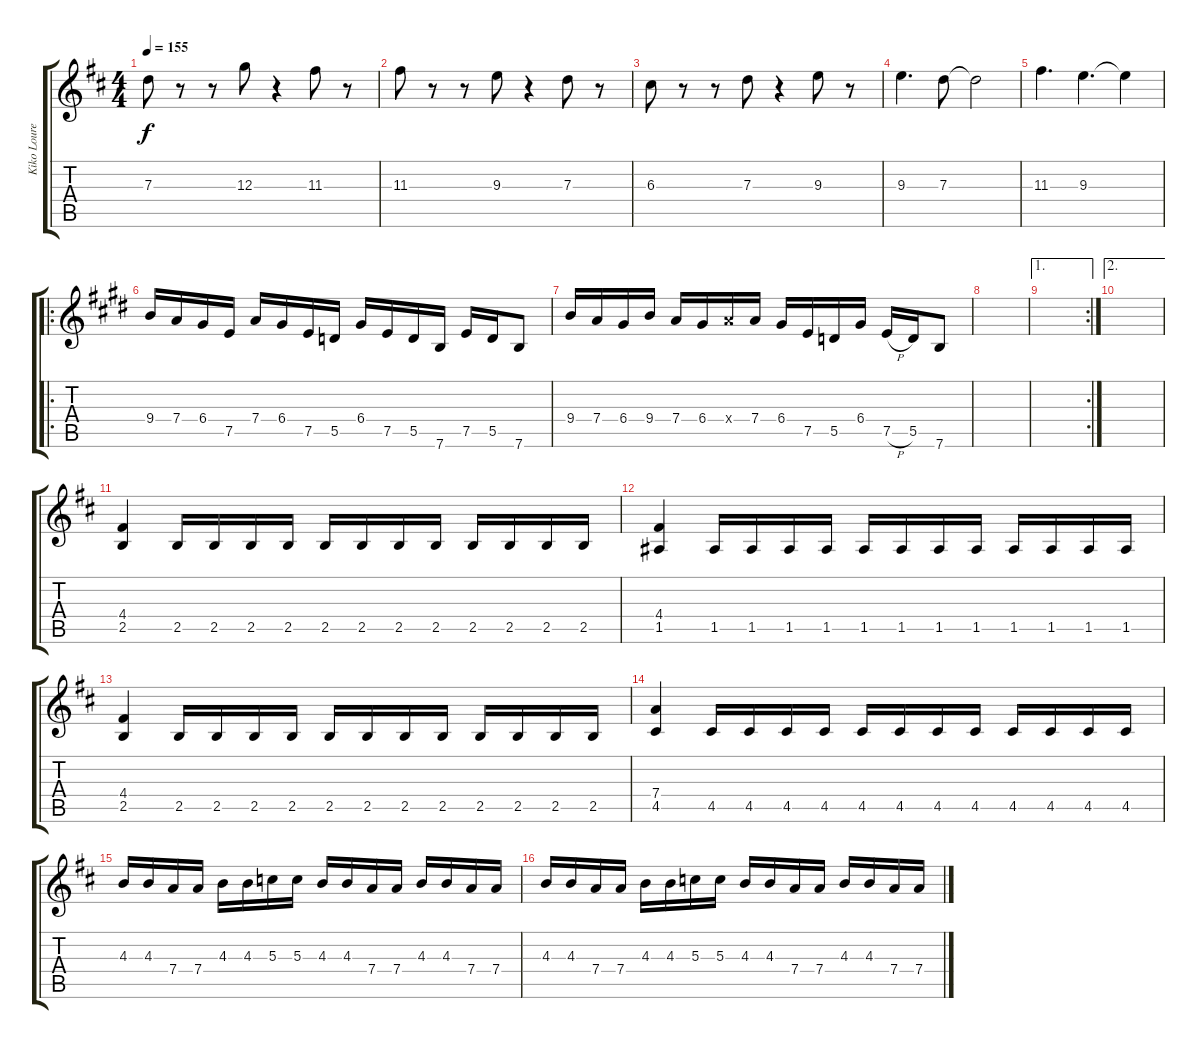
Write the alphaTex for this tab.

\track ("Kiko Loureiro/Rafael Bittencourt" "Kiko Loure") {instrument overdrivenguitar}
\staff {score tabs}
\tuning (E4 B3 G3 D3 A2 E2) {hide}
\ts (4 4)
\tempo 155
\clef g2
\ks d
7.3.8{dy f} r.8 r.8 12.3.8 r.4 11.3.8 r.8 |
11.3.8 r.8 r.8 9.3.8 r.4 7.3.8 r.8 |
6.3.8 r.8 r.8 7.3.8 r.4 9.3.8 r.8 |
9.3.4{d} 7.3.8 7.3{t}.2 |
11.3.4{d} 9.3.4{d} 9.3{t}.4 |
\ro
\ks e
9.4.16{volume 13} 7.4.16 6.4.16 7.5.16 7.4.16 6.4.16 7.5.16 5.5.16 6.4.16 7.5.16 5.5.16 7.6.16 7.5.16 5.5.16 7.6.8 |
9.4.16 7.4.16 6.4.16 9.4.16 7.4.16 6.4.16 7.4{x}.16 7.4.16 6.4.16 7.5.16 5.5.16 6.4.16 7.5{h}.16 5.5.16 7.6.8 |
|
\ae 1
\rc 2
|
\ae 2
|
\ks d
(4.4 2.5).4{volume 12} 2.5.16 2.5.16 2.5.16 2.5.16 2.5.16 2.5.16 2.5.16 2.5.16 2.5.16 2.5.16 2.5.16 2.5.16 |
(4.4 1.5).4 1.5.16 1.5.16 1.5.16 1.5.16 1.5.16 1.5.16 1.5.16 1.5.16 1.5.16 1.5.16 1.5.16 1.5.16 |
(4.4 2.5).4 2.5.16 2.5.16 2.5.16 2.5.16 2.5.16 2.5.16 2.5.16 2.5.16 2.5.16 2.5.16 2.5.16 2.5.16 |
(7.4 4.5).4 4.5.16 4.5.16 4.5.16 4.5.16 4.5.16 4.5.16 4.5.16 4.5.16 4.5.16 4.5.16 4.5.16 4.5.16 |
4.3.16 4.3.16 7.4.16 7.4.16 4.3.16 4.3.16 5.3.16 5.3.16 4.3.16 4.3.16 7.4.16 7.4.16 4.3.16 4.3.16 7.4.16 7.4.16 |
4.3.16 4.3.16 7.4.16 7.4.16 4.3.16 4.3.16 5.3.16 5.3.16 4.3.16 4.3.16 7.4.16 7.4.16 4.3.16 4.3.16 7.4.16 7.4.16
